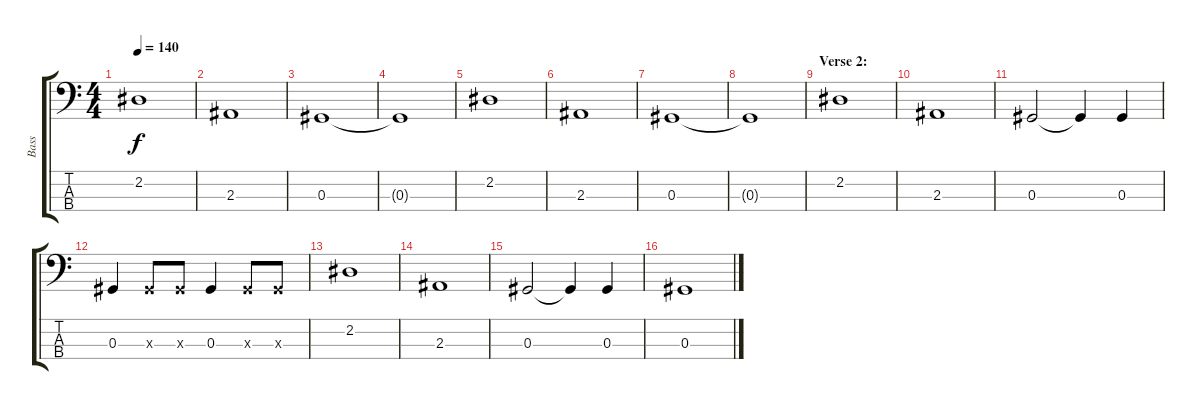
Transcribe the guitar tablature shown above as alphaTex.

\track ("Bass" "Bass") {instrument slapbass2}
\staff {score tabs}
\tuning (Gb2 Db2 Ab1 Eb1) {hide}
\ts (4 4)
\tempo 140
\clef f4
\ks c
2.2.1{dy f} |
2.3.1 |
0.3.1 |
0.3{t}.1 |
2.2.1 |
2.3.1 |
0.3.1 |
0.3{t}.1 |
\section ("" "Verse 2:")
2.2.1 |
2.3.1 |
0.3.2 0.3{t}.4 0.3.4 |
0.3.4 0.3{x}.8 0.3{x}.8 0.3.4 0.3{x}.8 0.3{x}.8 |
2.2.1 |
2.3.1 |
0.3.2 0.3{t}.4 0.3.4 |
0.3.1
